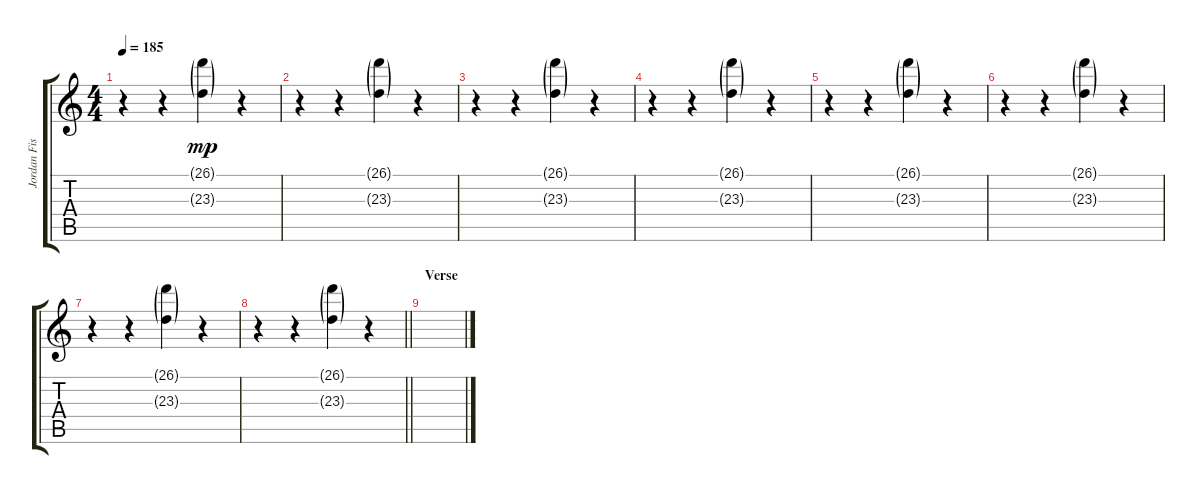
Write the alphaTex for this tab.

\track ("Jordan Fish" "Jordan Fis") {instrument pad7halo}
\staff {score tabs}
\tuning (C4 G3 Eb3 Bb2 F2 C2) {hide}
\ts (4 4)
\tempo 185
\clef g2
\ks c
r.4{dy mp} r.4 (26.1{g} 23.3{g}).4 r.4 |
r.4 r.4 (26.1{g} 23.3{g}).4 r.4 |
r.4 r.4 (26.1{g} 23.3{g}).4 r.4 |
r.4 r.4 (26.1{g} 23.3{g}).4 r.4 |
r.4 r.4 (26.1{g} 23.3{g}).4 r.4 |
r.4 r.4 (26.1{g} 23.3{g}).4 r.4 |
r.4 r.4 (26.1{g} 23.3{g}).4 r.4 |
\barLineRight lightlight
r.4 r.4 (26.1{g} 23.3{g}).4 r.4 |
\section ("" "Verse")
